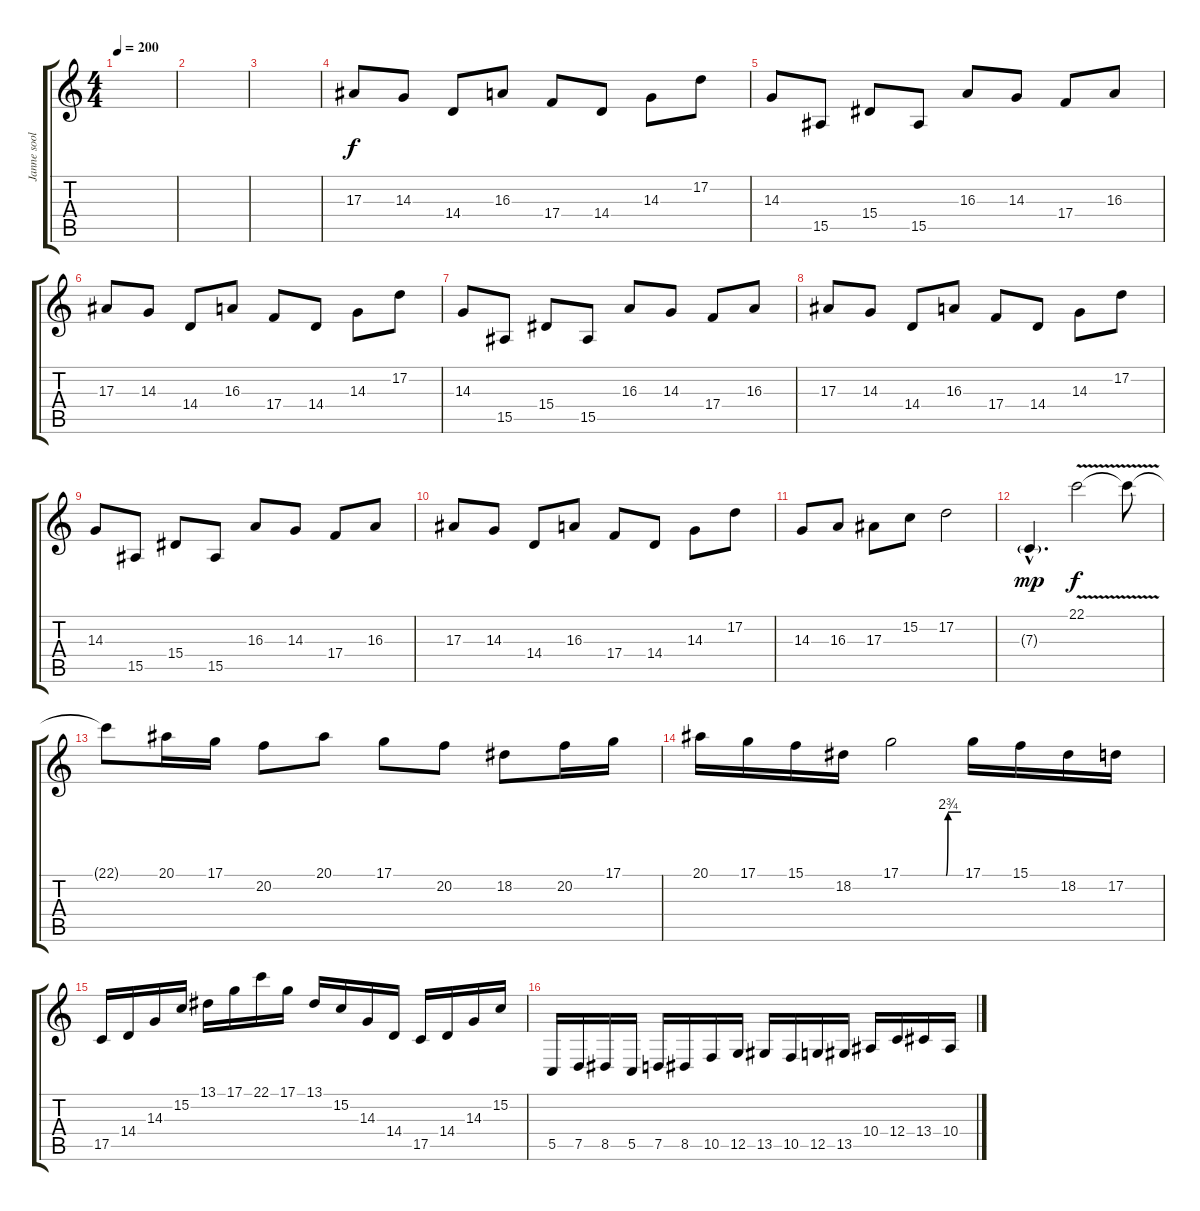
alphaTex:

\track ("Janne soolo" "Janne sool") {instrument lead2sawtooth}
\staff {score tabs}
\tuning (D4 A3 F3 C3 G2 D2) {hide}
\ts (4 4)
\tempo 200
\clef g2
\ks c
|
|
|
17.3.8{volume 14} 14.3.8 14.4.8 16.3.8 17.4.8 14.4.8 14.3.8 17.2.8 |
14.3.8 15.5.8 15.4.8 15.5.8 16.3.8 14.3.8 17.4.8 16.3.8 |
17.3.8 14.3.8 14.4.8 16.3.8 17.4.8 14.4.8 14.3.8 17.2.8 |
14.3.8 15.5.8 15.4.8 15.5.8 16.3.8 14.3.8 17.4.8 16.3.8 |
17.3.8 14.3.8 14.4.8 16.3.8 17.4.8 14.4.8 14.3.8 17.2.8 |
14.3.8 15.5.8 15.4.8 15.5.8 16.3.8 14.3.8 17.4.8 16.3.8 |
17.3.8 14.3.8 14.4.8 16.3.8 17.4.8 14.4.8 14.3.8 17.2.8 |
14.3.8 16.3.8 17.3.8 15.2.8 17.2.2 |
7.3{g hac}.4{d dy mp} 22.1{v}.2{dy f} 22.1{t}.8 |
22.1{t}.8 20.1.16 17.1.16 20.2.8 20.1.8 17.1.8 20.2.8 18.2.8 20.2.16 17.1.16 |
20.1.16 17.1.16 15.1.16 18.2.16 17.1{be (custom 0 0 30 0 45 0 47 11 50 11 53 11 57 11 60 11)}.2 17.1.16 15.1.16 18.2.16 17.2.16 |
17.5.16 14.4.16 14.3.16 15.2.16 13.1.16 17.1.16 22.1.16 17.1.16 13.1.16 15.2.16 14.3.16 14.4.16 17.5.16 14.4.16 14.3.16 15.2.16 |
5.5.16 7.5.16 8.5.16 5.5.16 7.5.16 8.5.16 10.5.16 12.5.16 13.5.16 10.5.16 12.5.16 13.5.16 10.4.16 12.4.16 13.4.16 10.4.16
